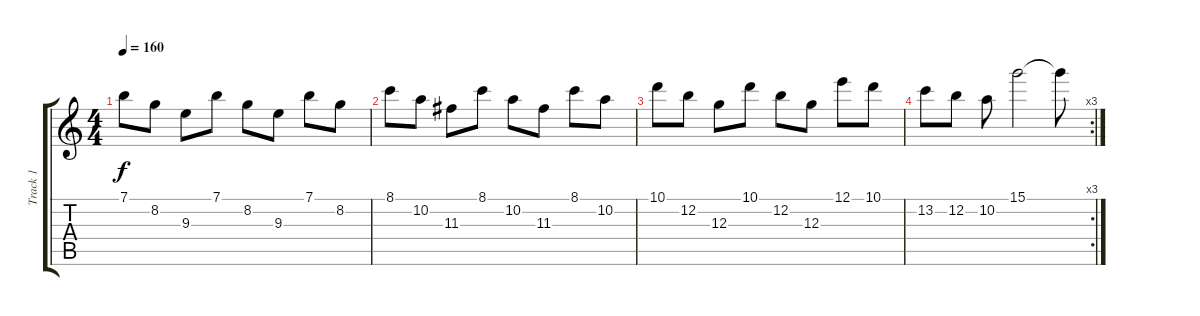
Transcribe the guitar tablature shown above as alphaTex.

\track ("Track 1" "Track 1") {instrument overdrivenguitar}
\staff {score tabs}
\tuning (E4 B3 G3 D3 A2 E2) {hide}
\ts (4 4)
\tempo 160
\clef g2
\ks c
7.1.8{dy f} 8.2.8 9.3.8 7.1.8 8.2.8 9.3.8 7.1.8 8.2.8 |
8.1.8 10.2.8 11.3.8 8.1.8 10.2.8 11.3.8 8.1.8 10.2.8 |
10.1.8 12.2.8 12.3.8 10.1.8 12.2.8 12.3.8 12.1.8 10.1.8 |
\rc 3
13.2.8 12.2.8 10.2.8 15.1.2 15.1{t}.8
